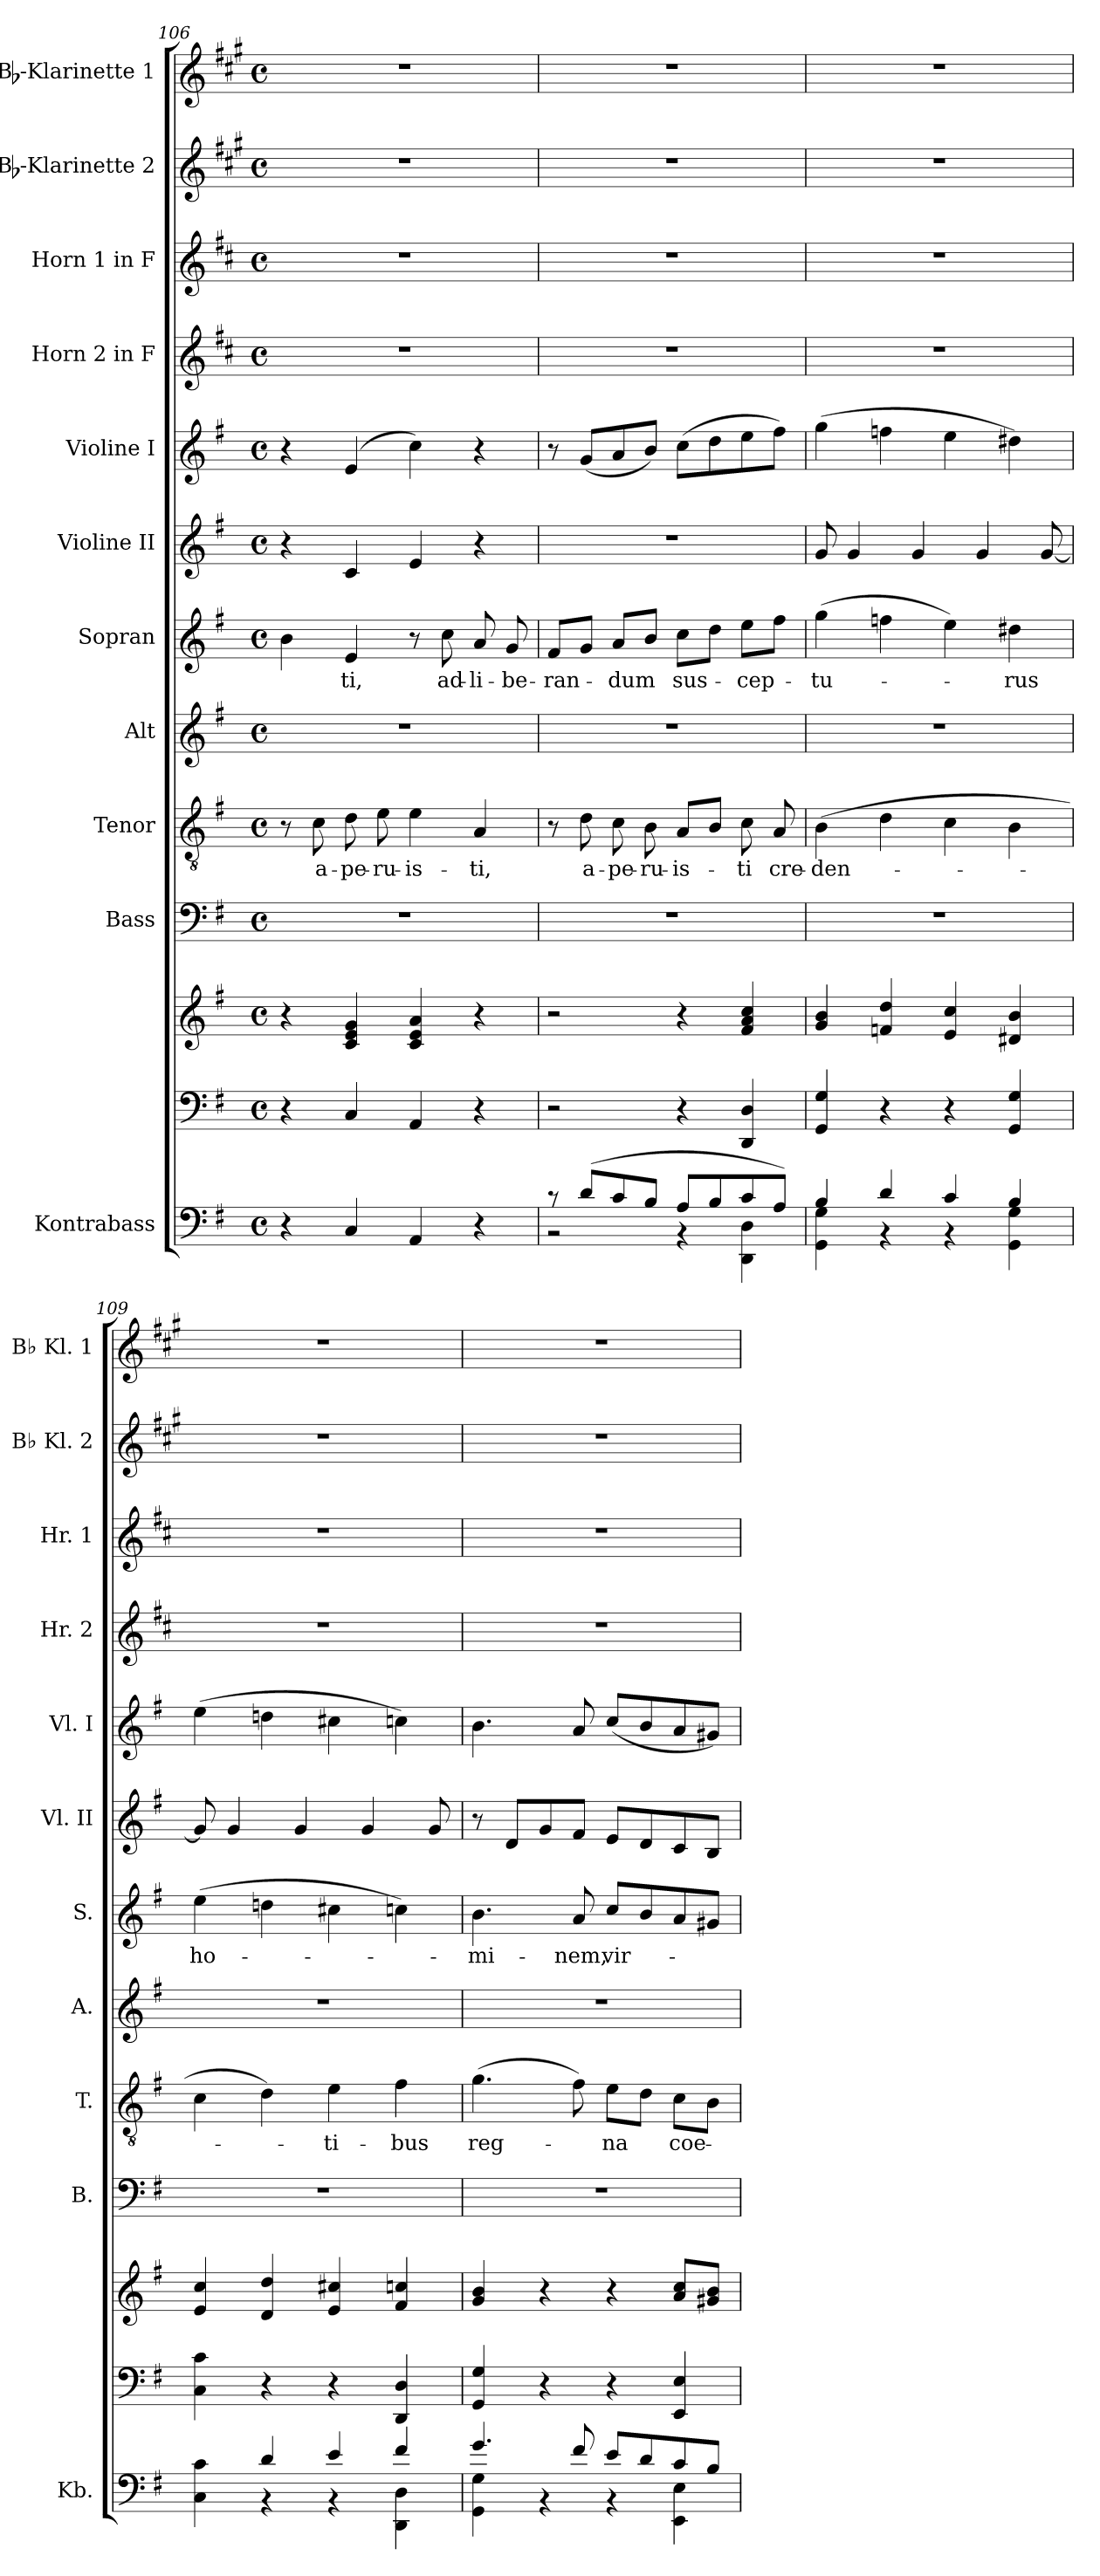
**kern	**kern	**kern	**kern	**kern	**text	**kern	**kern	**text	**kern	**kern	**kern	**kern	**kern	**kern
*part12	*part11	*part11	*part10	*part9	*part9	*part8	*part7	*part7	*part6	*part5	*part4	*part3	*part2	*part1
*staff13	*staff12	*staff11	*staff10	*staff9	*staff9	*staff8	*staff7	*staff7	*staff6	*staff5	*staff4	*staff3	*staff2	*staff1
*I"Kontrabass	*	*	*I"Bass	*I"Tenor	*	*I"Alt	*I"Sopran	*	*I"Violine II	*I"Violine I	*I"Horn 2 in F	*I"Horn 1 in F	*I"Bb-Klarinette 2	*I"Bb-Klarinette 1
*I'Kb.	*	*	*I'B.	*I'T.	*	*I'A.	*I'S.	*	*I'Vl. II	*I'Vl. I	*I'Hr. 2	*I'Hr. 1	*I'Bb Kl. 2	*I'Bb Kl. 1
!!LO:PB:g=z
*clefF4	*clefF4	*clefG2	*clefF4	*clefGv2	*	*clefG2	*clefG2	*	*clefG2	*clefG2	*clefG2	*clefG2	*clefG2	*clefG2
*ITrd7c12	*	*	*	*	*	*	*	*	*	*	*ITrd4c7	*ITrd4c7	*ITrd1c2	*ITrd1c2
*k[f#]	*k[f#]	*k[f#]	*k[f#]	*k[f#]	*	*k[f#]	*k[f#]	*	*k[f#]	*k[f#]	*k[f#]	*k[f#]	*k[f#]	*k[f#]
*G:	*G:	*G:	*G:	*G:	*	*G:	*G:	*	*G:	*G:	*G:	*G:	*G:	*G:
*M4/4	*M4/4	*M4/4	*M4/4	*M4/4	*	*M4/4	*M4/4	*	*M4/4	*M4/4	*M4/4	*M4/4	*M4/4	*M4/4
*met(c)	*met(c)	*met(c)	*met(c)	*met(c)	*	*met(c)	*met(c)	*	*met(c)	*met(c)	*met(c)	*met(c)	*met(c)	*met(c)
=106	=106	=106	=106	=106	=106	=106	=106	=106	=106	=106	=106	=106	=106	=106
4r	4r	4r	1r	8r	.	1r	4b\	.	4r	4r	1r	1r	1r	1r
!	!	!	!	!	!LO:LY:b	!	!	!	!	!	!	!	!	!
.	.	.	.	8c\	a-	.	.	.	.	.	.	.	.	.
!	!	!	!	!	!LO:LY:b	!	!	!LO:LY:b	!	!	!	!	!	!
4CC/	4C/	4c/ 4e/ 4g/	.	8d\	-pe-	.	4e/	ti,	4c/	(4e/	.	.	.	.
!	!	!	!	!	!LO:LY:b	!	!	!	!	!	!	!	!	!
.	.	.	.	8e\	-ru-	.	.	.	.	.	.	.	.	.
!	!	!	!	!	!LO:LY:b	!	!	!	!	!	!	!	!	!
4AAA/	4AA/	4c/ 4e/ 4a/	.	4e\	-is-	.	8r	.	4e/	4cc\)	.	.	.	.
!	!	!	!	!	!	!	!	!LO:LY:b	!	!	!	!	!	!
.	.	.	.	.	.	.	8cc\	ad-	.	.	.	.	.	.
!	!	!	!	!	!LO:LY:b	!	!	!LO:LY:b	!	!	!	!	!	!
4r	4r	4r	.	4A/	-ti,	.	8a/	-li-	4r	4r	.	.	.	.
!	!	!	!	!	!	!	!	!LO:LY:b	!	!	!	!	!	!
.	.	.	.	.	.	.	8g/	-be-	.	.	.	.	.	.
=107	=107	=107	=107	=107	=107	=107	=107	=107	=107	=107	=107	=107	=107	=107
*^	*	*	*	*	*	*	*	*	*	*	*	*	*	*
!	!	!	!	!	!	!	!	!	!LO:LY:b	!	!	!	!	!	!
8rB	2rBB	2r	2r	1r	8r	.	1r	8f#/L	-ran-	1r	8r	1r	1r	1r	1r
!	!	!	!	!	!	!LO:LY:b	!	!	!	!	!	!	!	!	!
(>8D/L	.	.	.	.	8d\	a-	.	8g/J	.	.	(<8g/L	.	.	.	.
!	!	!	!	!	!	!LO:LY:b	!	!	!LO:LY:b	!	!	!	!	!	!
8C/	.	.	.	.	8c\	-pe-	.	8a/L	-dum	.	8a/	.	.	.	.
!	!	!	!	!	!	!LO:LY:b	!	!	!	!	!	!	!	!	!
8BB/J	.	.	.	.	8B\	-ru-	.	8b/J	.	.	8b/J)	.	.	.	.
!	!	!	!	!	!	!LO:LY:b	!	!	!LO:LY:b	!	!	!	!	!	!
8AA/L	4rBB	4r	4r	.	8A/L	-is-	.	8cc\L	sus-	.	(>8cc\L	.	.	.	.
8BB/	.	.	.	.	8B/J	.	.	8dd\J	.	.	8dd\	.	.	.	.
!	!	!	!	!	!	!LO:LY:b	!	!	!LO:LY:b	!	!	!	!	!	!
8C/	4DDD\ 4DD\	4DD/ 4D/	4f#/ 4a/ 4cc/	.	8c\	-ti	.	8ee\L	-cep-	.	8ee\	.	.	.	.
!	!	!	!	!	!	!LO:LY:b	!	!	!	!	!	!	!	!	!
8AA/J)	.	.	.	.	8A/	cre-	.	8ff#\J	.	.	8ff#\J)	.	.	.	.
=108	=108	=108	=108	=108	=108	=108	=108	=108	=108	=108	=108	=108	=108	=108	=108
!	!	!	!	!	!	!LO:LY:b	!	!	!LO:LY:b	!	!	!	!	!	!
4BB/	4GGG\ 4GG\	4GG/ 4G/	4g/ 4b/	1r	(>4B\	-den-	1r	(>4gg\	-tu-	8g/	(>4gg\	1r	1r	1r	1r
.	.	.	.	.	.	.	.	.	.	4g/	.	.	.	.	.
4D/	4rBB	4r	4fn/ 4dd/	.	4d\	.	.	4ffn\	.	.	4ffn\	.	.	.	.
.	.	.	.	.	.	.	.	.	.	4g/	.	.	.	.	.
4C/	4rBB	4r	4e/ 4cc/	.	4c\	.	.	4ee\)	.	.	4ee\	.	.	.	.
.	.	.	.	.	.	.	.	.	.	4g/	.	.	.	.	.
!	!	!	!	!	!	!	!	!	!LO:LY:b	!	!	!	!	!	!
4BB/	4GGG\ 4GG\	4GG/ 4G/	4d#X/ 4b/	.	4B\	.	.	4dd#X\	-rus	.	4dd#X\)	.	.	.	.
.	.	.	.	.	.	.	.	.	.	[8g/	.	.	.	.	.
=109	=109	=109	=109	=109	=109	=109	=109	=109	=109	=109	=109	=109	=109	=109	=109
!	!	!	!	!	!	!	!	!	!LO:LY:b	!	!	!	!	!	!
4ryy	4CC\ 4C\	4C\ 4c\	4e/ 4cc/	1r	4c\	.	1r	(>4ee\	ho-	8g/]	(>4ee\	1r	1r	1r	1r
.	.	.	.	.	.	.	.	.	.	4g/	.	.	.	.	.
4D/	4r	4r	4d/ 4dd/	.	4d\)	.	.	4ddn\	.	.	4ddn\	.	.	.	.
.	.	.	.	.	.	.	.	.	.	4g/	.	.	.	.	.
!	!	!	!	!	!	!LO:LY:b	!	!	!	!	!	!	!	!	!
4E/	4r	4r	4e/ 4cc#X/	.	4e\	-ti-	.	4cc#X\	.	.	4cc#X\	.	.	.	.
.	.	.	.	.	.	.	.	.	.	4g/	.	.	.	.	.
!	!	!	!	!	!	!LO:LY:b	!	!	!	!	!	!	!	!	!
4F#/	4DDD\ 4DD\	4DD/ 4D/	4f#/ 4ccn/	.	4f#\	-bus	.	4ccn\)	.	.	4ccn\)	.	.	.	.
.	.	.	.	.	.	.	.	.	.	8g/	.	.	.	.	.
=110	=110	=110	=110	=110	=110	=110	=110	=110	=110	=110	=110	=110	=110	=110	=110
!	!	!	!	!	!	!LO:LY:b	!	!	!LO:LY:b	!	!	!	!	!	!
4.G/	4GGG\ 4GG\	4GG/ 4G/	4g/ 4b/	1r	(>4.g\	reg-	1r	4.b\	-mi-	8r	4.b\	1r	1r	1r	1r
.	.	.	.	.	.	.	.	.	.	8d/L	.	.	.	.	.
.	4r	4r	4r	.	.	.	.	.	.	8g/	.	.	.	.	.
!	!	!	!	!	!	!	!	!	!LO:LY:b	!	!	!	!	!	!
8F#/	.	.	.	.	8f#\)	.	.	8a/	-nem,	8f#/J	8a/	.	.	.	.
!	!	!	!	!	!	!LO:LY:b	!	!	!LO:LY:b	!	!	!	!	!	!
8E/L	4r	4r	4r	.	8e\L	-na	.	8cc/L	vir-	8e/L	(<8cc/L	.	.	.	.
8D/	.	.	.	.	8d\J	.	.	8b/	.	8d/	8b/	.	.	.	.
!	!	!	!	!	!	!LO:LY:b	!	!	!	!	!	!	!	!	!
8C/	4EEE\ 4EE\	4EE/ 4E/	8a/ 8cc/L	.	8c\L	coe-	.	8a/	.	8c/	8a/	.	.	.	.
8BB/J	.	.	8g#X/ 8b/J	.	8B\J	.	.	8g#X/J	.	8B/J	8g#X/J)	.	.	.	.
*v	*v	*	*	*	*	*	*	*	*	*	*	*	*	*	*
=	=	=	=	=	=	=	=	=	=	=	=	=	=	=
*-	*-	*-	*-	*-	*-	*-	*-	*-	*-	*-	*-	*-	*-	*-
